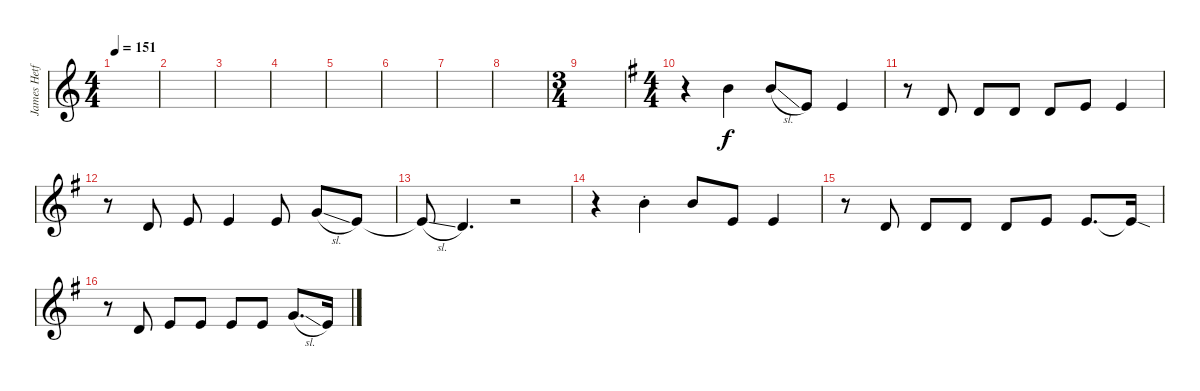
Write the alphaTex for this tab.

\track ("James Hetfield [V]" "James Hetf") {instrument violin}
\staff {score}
\tuning (E4 B3 G3 D3 A2 E2) {hide}
\ts (4 4)
\tempo 151
\clef g2
\ks c
|
|
|
|
|
|
|
|
\ts (3 4)
|
\ts (4 4)
\ks g
r.4 7.1.4 7.1{sl}.8 0.1.8 5.2.4 |
r.8 7.3.8 7.3.8 7.3.8 7.3.8 5.2.8 5.2.4 |
r.8 7.3.8 5.2.8 5.2.4 5.2.8 8.2{sl}.8 5.2.8 |
5.2{sl t}.8 3.2.4{d} r.2 |
r.4 12.2{st}.4 12.2.8 5.2.8 5.2.4 |
r.8 7.3.8 7.3.8 7.3.8 7.3.8 5.2.8 5.2.8{d} 5.2{sod t}.16 |
r.8 3.2.8 5.2.8 5.2.8 5.2.8 5.2.8 8.2{sl}.8{d} 5.2.16
